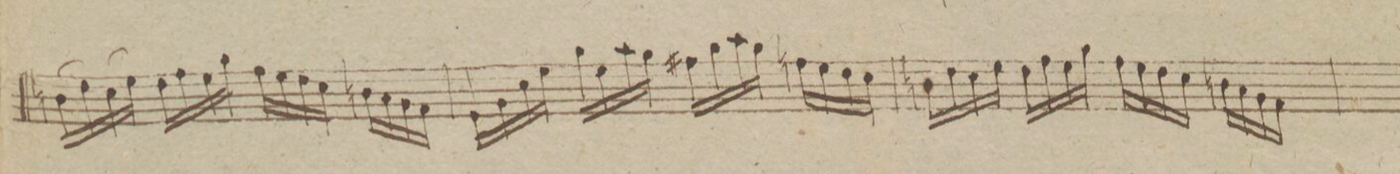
**kern	**dynam
*I"Violino Principal	*
*clefG2	*
*k[b-]	*
*met(c|)	*
*M2/2	*
(16bn\LL	.
16dd\)	.
(16cc\	.
16ee\JJ)	.
16dd\LL	.
16ff\	.
16ee\	.
16gg\JJ	.
16ff\LL	.
16ee\	.
16dd\	.
16cc\JJ	.
16bn\LL	.
16a\	.
16g\	.
16f\JJ	.
=53	=53
16e\LL	.
16g\	.
16cc\	.
16ee\JJ	.
16gg\LL	.
16ee\	.
16aa\	.
16gg\JJ	.
16ff#X\LL	.
16gg\	.
16aa\	.
16gg\JJ	.
16ffn\LL	.
16ee\	.
16dd\	.
16cc\JJ	.
=54	=54
16bn\LL	.
16dd\	.
16cc\	.
16ee\JJ	.
16dd\LL	.
16ff\	.
16ee\	.
16gg\JJ	.
16ff\LL	.
16ee\	.
16dd\	.
16cc\JJ	.
16bn\LL	.
16a\	.
16g\	.
16f\JJ	.
=55	=55
*-	*-
